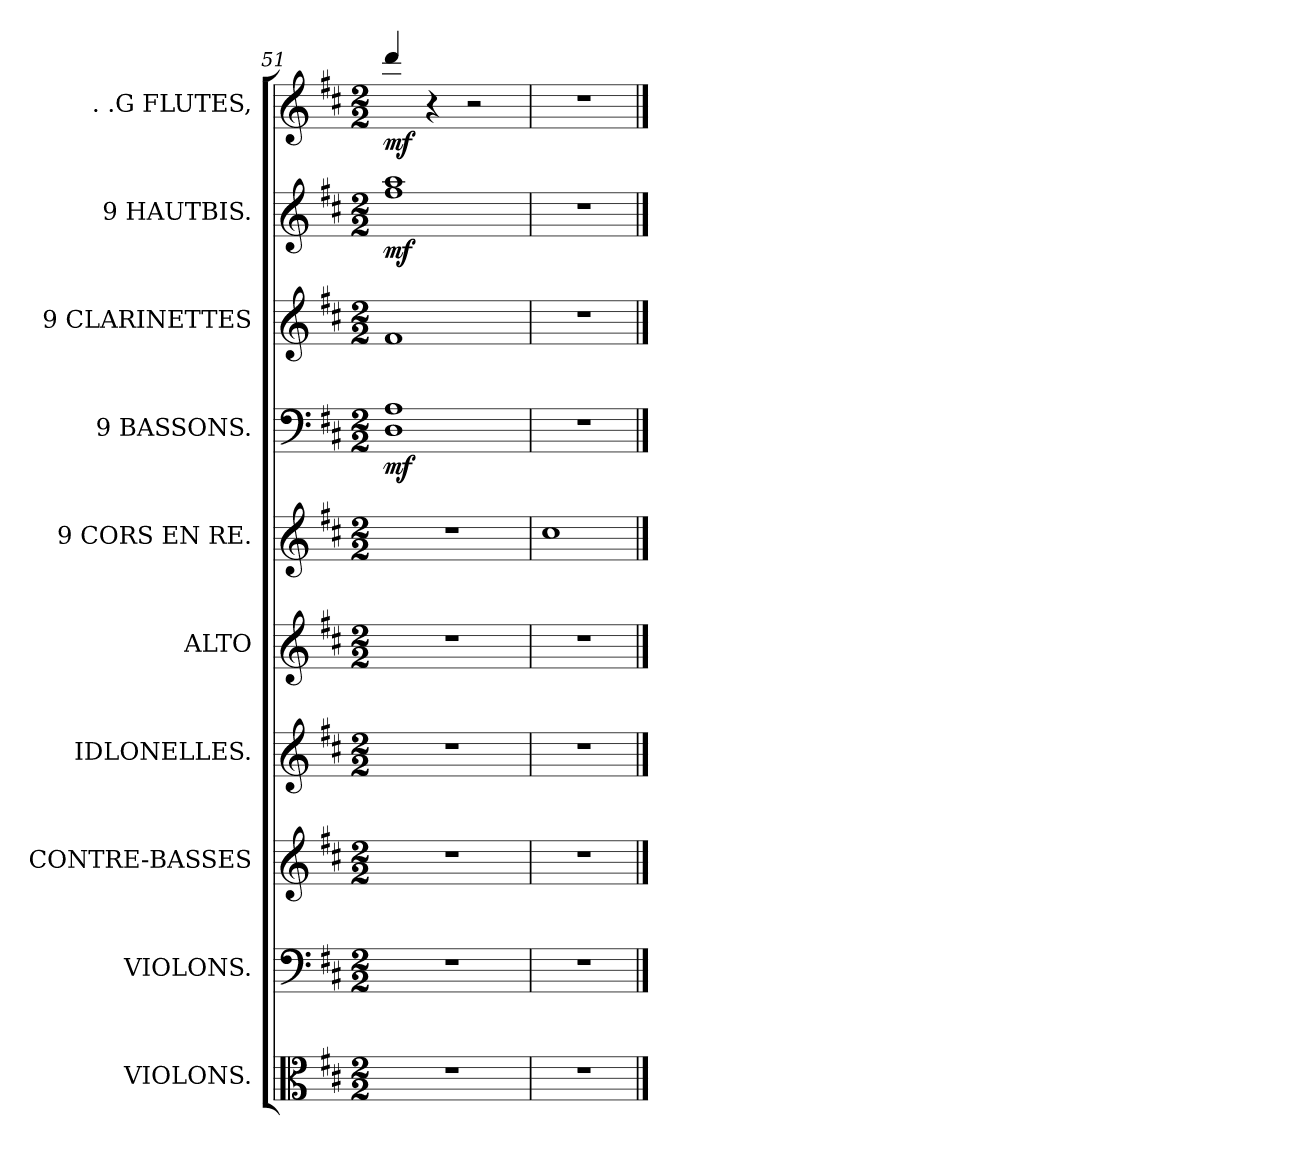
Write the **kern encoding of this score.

**kern	**kern	**kern	**kern	**kern	**kern	**dynam	**kern	**dynam	**kern	**kern	**dynam	**kern	**dynam
*part10	*part9	*part8	*part7	*part6	*part5	*part5	*part4	*part4	*part3	*part2	*part2	*part1	*part1
*staff10	*staff9	*staff8	*staff7	*staff6	*staff5	*staff5	*staff4	*staff4	*staff3	*staff2	*staff2	*staff1	*staff1
*I"VIOLONS.	*I"VIOLONS.	*I"CONTRE-BASSES	*I"IDLONELLES.	*I"ALTO	*I"9 CORS EN RE.	*	*I"9 BASSONS.	*	*I"9 CLARINETTES	*I"9 HAUTBIS.	*	*I". .G FLUTES,	*
*I'VIO.	*I'VIO.	*I'CONTRE-B.ES	*I'IDL.	*I'A.	*I'9 COR. EN RE.	*	*I'9 B.NS.	*	*I'9 CLA.	*I'9 HAU.	*	*I'. .G Fl.S,	*
*clefC3	*clefF4	*clefG2	*clefG2	*clefG2	*clefG2	*	*clefF4	*	*clefG2	*clefG2	*	*clefG2	*
*k[f#c#]	*k[f#c#]	*k[f#c#]	*k[f#c#]	*k[f#c#]	*k[f#c#]	*	*k[f#c#]	*	*k[f#c#]	*k[f#c#]	*	*k[f#c#]	*
*M2/2	*M2/2	*M2/2	*M2/2	*M2/2	*M2/2	*	*M2/2	*	*M2/2	*M2/2	*	*M2/2	*
=51	=51	=51	=51	=51	=51	=51	=51	=51	=51	=51	=51	=51	=51
1r	1r	1r	1r	1r	1r	.	(1D/ 1A/	mf	(1f#/	(1ff#/ 1aa/	mf	4ddd/	mf
.	.	.	.	.	.	.	.	.	.	.	.	4r	.
.	.	.	.	.	.	.	.	.	.	.	.	2r	.
=52	=52	=52	=52	=52	=52	=52	=52	=52	=52	=52	=52	=52	=52
1r	1r	1r	1r	1r	1cc#/	mf pp	1r	.	1r	1r	.	1r	.
==	==	==	==	==	==	==	==	==	==	==	==	==	==
*-	*-	*-	*-	*-	*-	*-	*-	*-	*-	*-	*-	*-	*-
